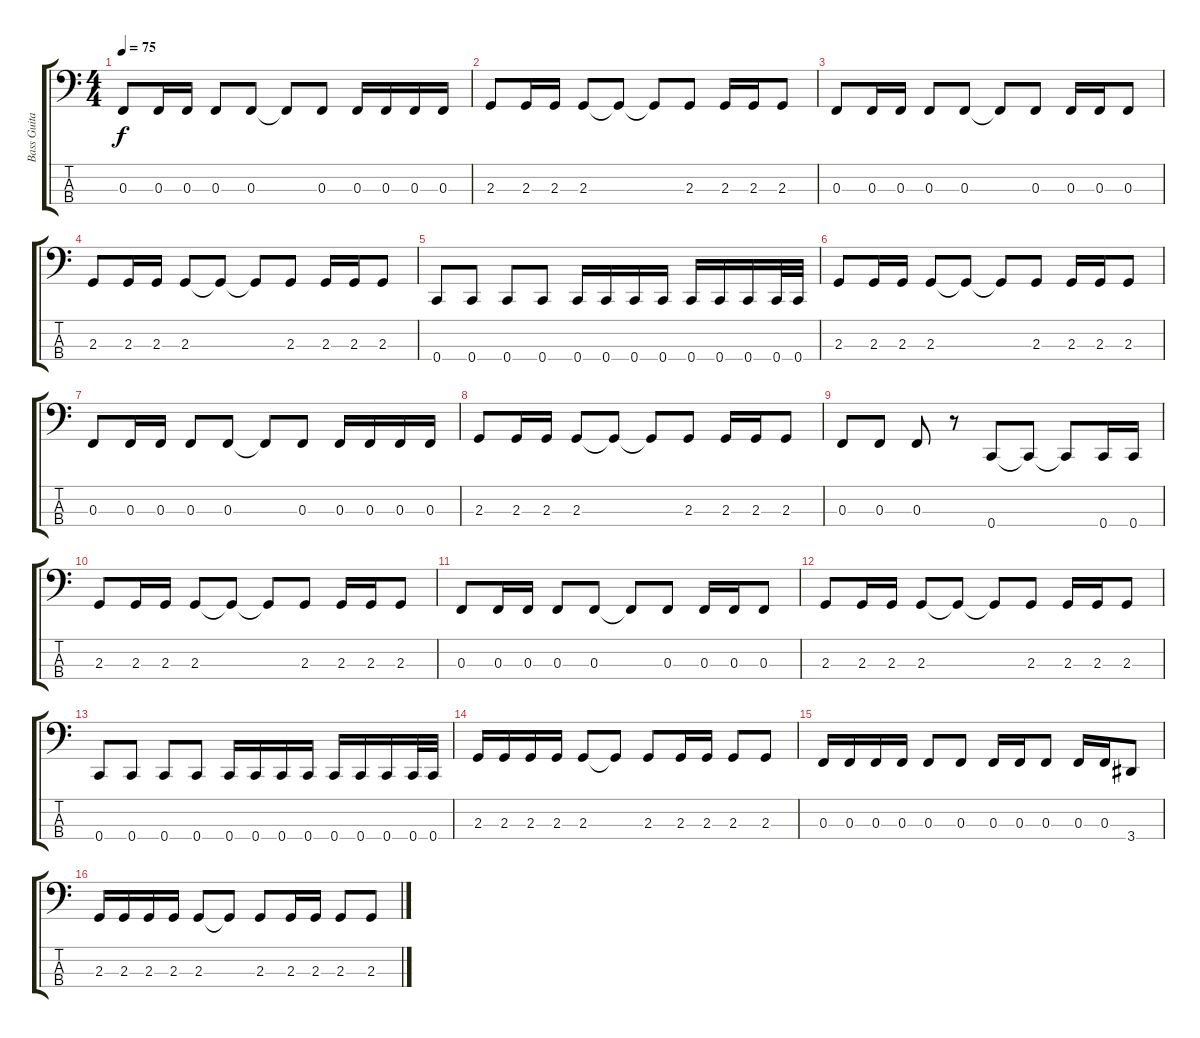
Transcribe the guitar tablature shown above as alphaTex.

\track ("Bass Guitar" "Bass Guita") {instrument electricbassfinger}
\staff {score tabs}
\tuning (Eb2 Bb1 F1 C1) {hide}
\ts (4 4)
\tempo 75
\clef f4
\ks c
0.3.8{dy f} 0.3.16 0.3.16 0.3.8 0.3.8 0.3{t}.8 0.3.8 0.3.16 0.3.16 0.3.16 0.3.16 |
2.3.8 2.3.16 2.3.16 2.3.8 2.3{t}.8 2.3{t}.8 2.3.8 2.3.16 2.3.16 2.3.8 |
0.3.8 0.3.16 0.3.16 0.3.8 0.3.8 0.3{t}.8 0.3.8 0.3.16 0.3.16 0.3.8 |
2.3.8 2.3.16 2.3.16 2.3.8 2.3{t}.8 2.3{t}.8 2.3.8 2.3.16 2.3.16 2.3.8 |
0.4.8 0.4.8 0.4.8 0.4.8 0.4.16 0.4.16 0.4.16 0.4.16 0.4.16 0.4.16 0.4.16 0.4.32 0.4.32 |
2.3.8 2.3.16 2.3.16 2.3.8 2.3{t}.8 2.3{t}.8 2.3.8 2.3.16 2.3.16 2.3.8 |
0.3.8 0.3.16 0.3.16 0.3.8 0.3.8 0.3{t}.8 0.3.8 0.3.16 0.3.16 0.3.16 0.3.16 |
2.3.8 2.3.16 2.3.16 2.3.8 2.3{t}.8 2.3{t}.8 2.3.8 2.3.16 2.3.16 2.3.8 |
0.3.8 0.3.8 0.3.8 r.8 0.4.8 0.4{t}.8 0.4{t}.8 0.4.16 0.4.16 |
2.3.8 2.3.16 2.3.16 2.3.8 2.3{t}.8 2.3{t}.8 2.3.8 2.3.16 2.3.16 2.3.8 |
0.3.8 0.3.16 0.3.16 0.3.8 0.3.8 0.3{t}.8 0.3.8 0.3.16 0.3.16 0.3.8 |
2.3.8 2.3.16 2.3.16 2.3.8 2.3{t}.8 2.3{t}.8 2.3.8 2.3.16 2.3.16 2.3.8 |
0.4.8 0.4.8 0.4.8 0.4.8 0.4.16 0.4.16 0.4.16 0.4.16 0.4.16 0.4.16 0.4.16 0.4.32 0.4.32 |
2.3.16 2.3.16 2.3.16 2.3.16 2.3.8 2.3{t}.8 2.3.8 2.3.16 2.3.16 2.3.8 2.3.8 |
0.3.16 0.3.16 0.3.16 0.3.16 0.3.8 0.3.8 0.3.16 0.3.16 0.3.8 0.3.16 0.3.16 3.4.8 |
2.3.16 2.3.16 2.3.16 2.3.16 2.3.8 2.3{t}.8 2.3.8 2.3.16 2.3.16 2.3.8 2.3.8
